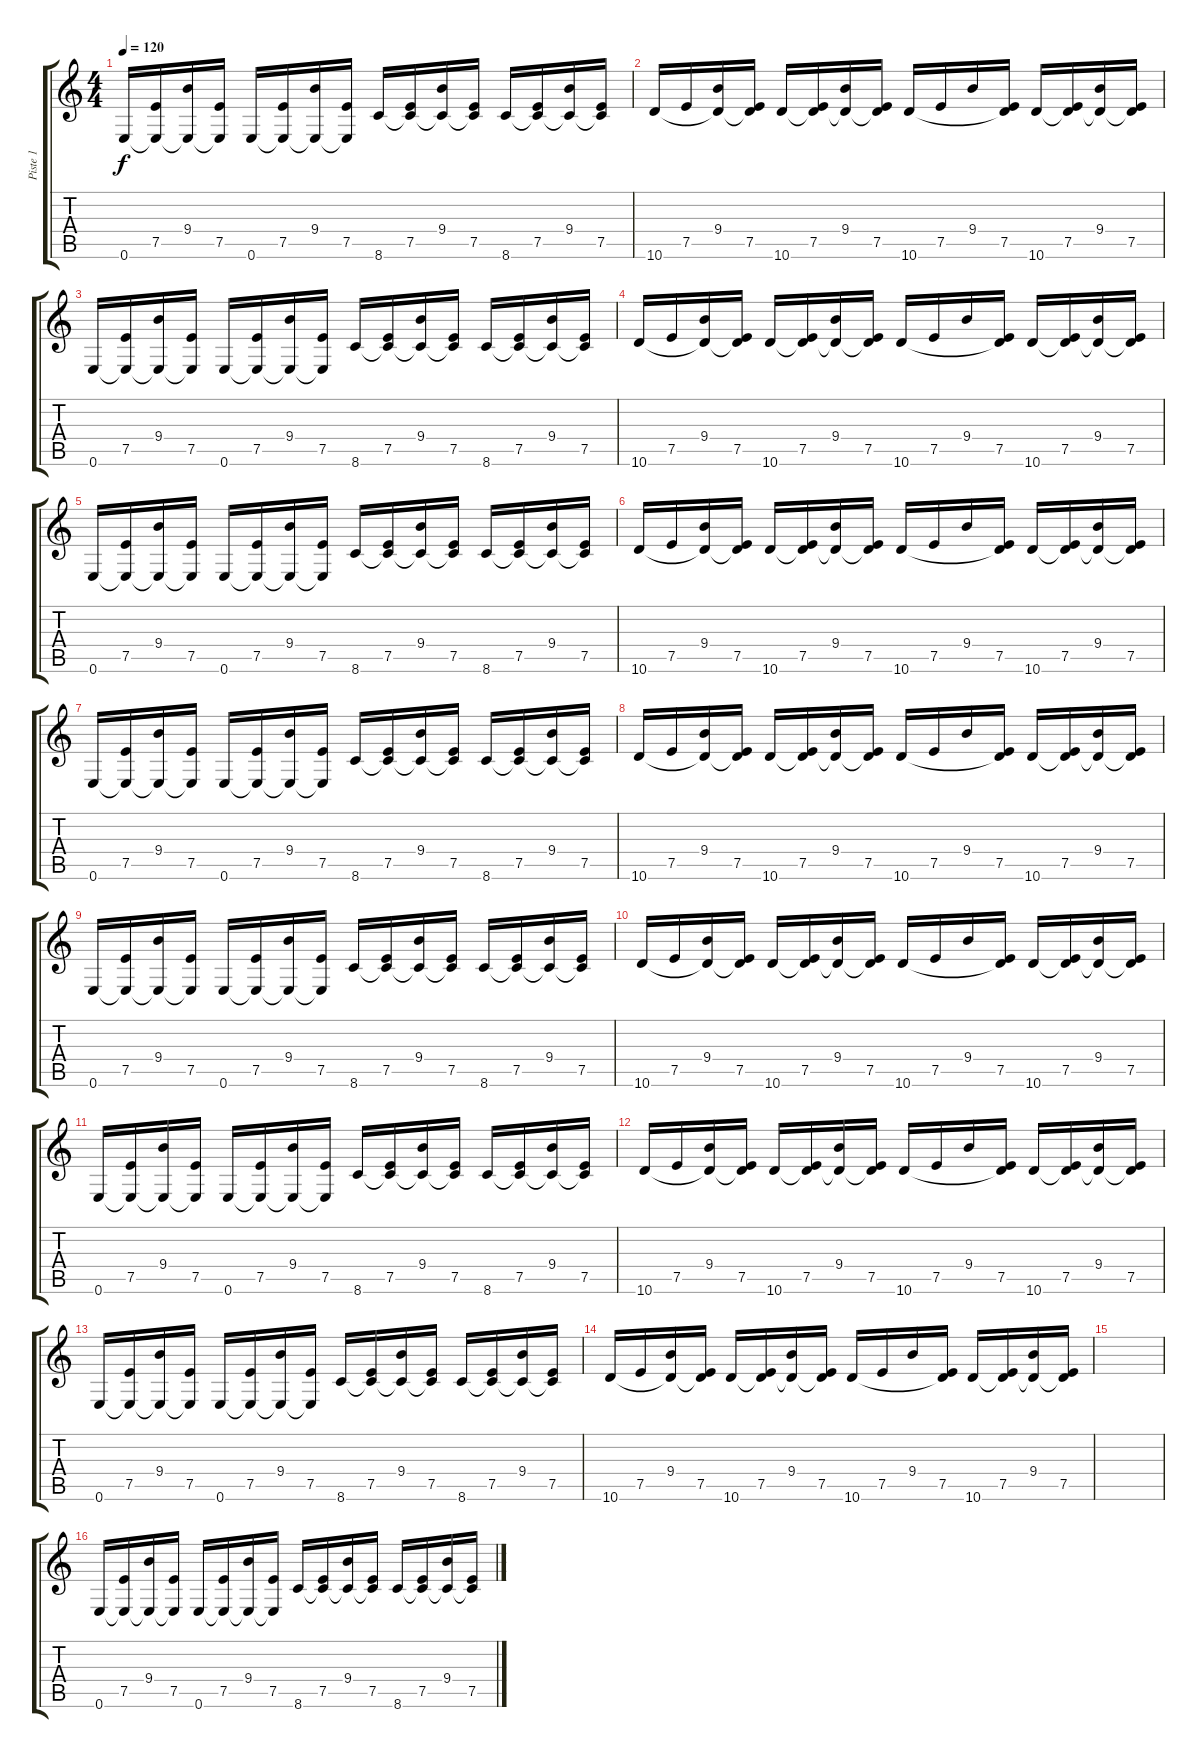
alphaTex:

\track ("Piste 1" "Piste 1") {instrument acousticguitarnylon}
\staff {score tabs}
\tuning (E4 B3 G3 D3 A2 E2) {hide}
\ts (4 4)
\tempo 120
\clef g2
\ks c
0.6.16{dy f instrument acousticguitarnylon} (7.5 0.6{t}).16 (9.4 0.6{t}).16 (7.5 0.6{t}).16 0.6.16 (7.5 0.6{t}).16 (9.4 0.6{t}).16 (7.5 0.6{t}).16 8.6.16 (7.5 8.6{t}).16 (9.4 8.6{t}).16 (7.5 8.6{t}).16 8.6.16 (7.5 8.6{t}).16 (9.4 8.6{t}).16 (7.5 8.6{t}).16 |
10.6.16 7.5.16 (9.4 10.6{t}).16 (7.5 10.6{t}).16 10.6.16 (7.5 10.6{t}).16 (9.4 10.6{t}).16 (7.5 10.6{t}).16 10.6.16 7.5.16 9.4.16 (7.5 10.6{t}).16 10.6.16 (7.5 10.6{t}).16 (9.4 10.6{t}).16 (7.5 10.6{t}).16 |
0.6.16 (7.5 0.6{t}).16 (9.4 0.6{t}).16 (7.5 0.6{t}).16 0.6.16 (7.5 0.6{t}).16 (9.4 0.6{t}).16 (7.5 0.6{t}).16 8.6.16 (7.5 8.6{t}).16 (9.4 8.6{t}).16 (7.5 8.6{t}).16 8.6.16 (7.5 8.6{t}).16 (9.4 8.6{t}).16 (7.5 8.6{t}).16 |
10.6.16 7.5.16 (9.4 10.6{t}).16 (7.5 10.6{t}).16 10.6.16 (7.5 10.6{t}).16 (9.4 10.6{t}).16 (7.5 10.6{t}).16 10.6.16 7.5.16 9.4.16 (7.5 10.6{t}).16 10.6.16 (7.5 10.6{t}).16 (9.4 10.6{t}).16 (7.5 10.6{t}).16 |
0.6.16 (7.5 0.6{t}).16 (9.4 0.6{t}).16 (7.5 0.6{t}).16 0.6.16 (7.5 0.6{t}).16 (9.4 0.6{t}).16 (7.5 0.6{t}).16 8.6.16 (7.5 8.6{t}).16 (9.4 8.6{t}).16 (7.5 8.6{t}).16 8.6.16 (7.5 8.6{t}).16 (9.4 8.6{t}).16 (7.5 8.6{t}).16 |
10.6.16 7.5.16 (9.4 10.6{t}).16 (7.5 10.6{t}).16 10.6.16 (7.5 10.6{t}).16 (9.4 10.6{t}).16 (7.5 10.6{t}).16 10.6.16 7.5.16 9.4.16 (7.5 10.6{t}).16 10.6.16 (7.5 10.6{t}).16 (9.4 10.6{t}).16 (7.5 10.6{t}).16 |
0.6.16 (7.5 0.6{t}).16 (9.4 0.6{t}).16 (7.5 0.6{t}).16 0.6.16 (7.5 0.6{t}).16 (9.4 0.6{t}).16 (7.5 0.6{t}).16 8.6.16 (7.5 8.6{t}).16 (9.4 8.6{t}).16 (7.5 8.6{t}).16 8.6.16 (7.5 8.6{t}).16 (9.4 8.6{t}).16 (7.5 8.6{t}).16 |
10.6.16 7.5.16 (9.4 10.6{t}).16 (7.5 10.6{t}).16 10.6.16 (7.5 10.6{t}).16 (9.4 10.6{t}).16 (7.5 10.6{t}).16 10.6.16 7.5.16 9.4.16 (7.5 10.6{t}).16 10.6.16 (7.5 10.6{t}).16 (9.4 10.6{t}).16 (7.5 10.6{t}).16 |
0.6.16 (7.5 0.6{t}).16 (9.4 0.6{t}).16 (7.5 0.6{t}).16 0.6.16 (7.5 0.6{t}).16 (9.4 0.6{t}).16 (7.5 0.6{t}).16 8.6.16 (7.5 8.6{t}).16 (9.4 8.6{t}).16 (7.5 8.6{t}).16 8.6.16 (7.5 8.6{t}).16 (9.4 8.6{t}).16 (7.5 8.6{t}).16 |
10.6.16 7.5.16 (9.4 10.6{t}).16 (7.5 10.6{t}).16 10.6.16 (7.5 10.6{t}).16 (9.4 10.6{t}).16 (7.5 10.6{t}).16 10.6.16 7.5.16 9.4.16 (7.5 10.6{t}).16 10.6.16 (7.5 10.6{t}).16 (9.4 10.6{t}).16 (7.5 10.6{t}).16 |
0.6.16 (7.5 0.6{t}).16 (9.4 0.6{t}).16 (7.5 0.6{t}).16 0.6.16 (7.5 0.6{t}).16 (9.4 0.6{t}).16 (7.5 0.6{t}).16 8.6.16 (7.5 8.6{t}).16 (9.4 8.6{t}).16 (7.5 8.6{t}).16 8.6.16 (7.5 8.6{t}).16 (9.4 8.6{t}).16 (7.5 8.6{t}).16 |
10.6.16 7.5.16 (9.4 10.6{t}).16 (7.5 10.6{t}).16 10.6.16 (7.5 10.6{t}).16 (9.4 10.6{t}).16 (7.5 10.6{t}).16 10.6.16 7.5.16 9.4.16 (7.5 10.6{t}).16 10.6.16 (7.5 10.6{t}).16 (9.4 10.6{t}).16 (7.5 10.6{t}).16 |
0.6.16 (7.5 0.6{t}).16 (9.4 0.6{t}).16 (7.5 0.6{t}).16 0.6.16 (7.5 0.6{t}).16 (9.4 0.6{t}).16 (7.5 0.6{t}).16 8.6.16 (7.5 8.6{t}).16 (9.4 8.6{t}).16 (7.5 8.6{t}).16 8.6.16 (7.5 8.6{t}).16 (9.4 8.6{t}).16 (7.5 8.6{t}).16 |
10.6.16 7.5.16 (9.4 10.6{t}).16 (7.5 10.6{t}).16 10.6.16 (7.5 10.6{t}).16 (9.4 10.6{t}).16 (7.5 10.6{t}).16 10.6.16 7.5.16 9.4.16 (7.5 10.6{t}).16 10.6.16 (7.5 10.6{t}).16 (9.4 10.6{t}).16 (7.5 10.6{t}).16 |
|
0.6.16 (7.5 0.6{t}).16 (9.4 0.6{t}).16 (7.5 0.6{t}).16 0.6.16 (7.5 0.6{t}).16 (9.4 0.6{t}).16 (7.5 0.6{t}).16 8.6.16 (7.5 8.6{t}).16 (9.4 8.6{t}).16 (7.5 8.6{t}).16 8.6.16 (7.5 8.6{t}).16 (9.4 8.6{t}).16 (7.5 8.6{t}).16
